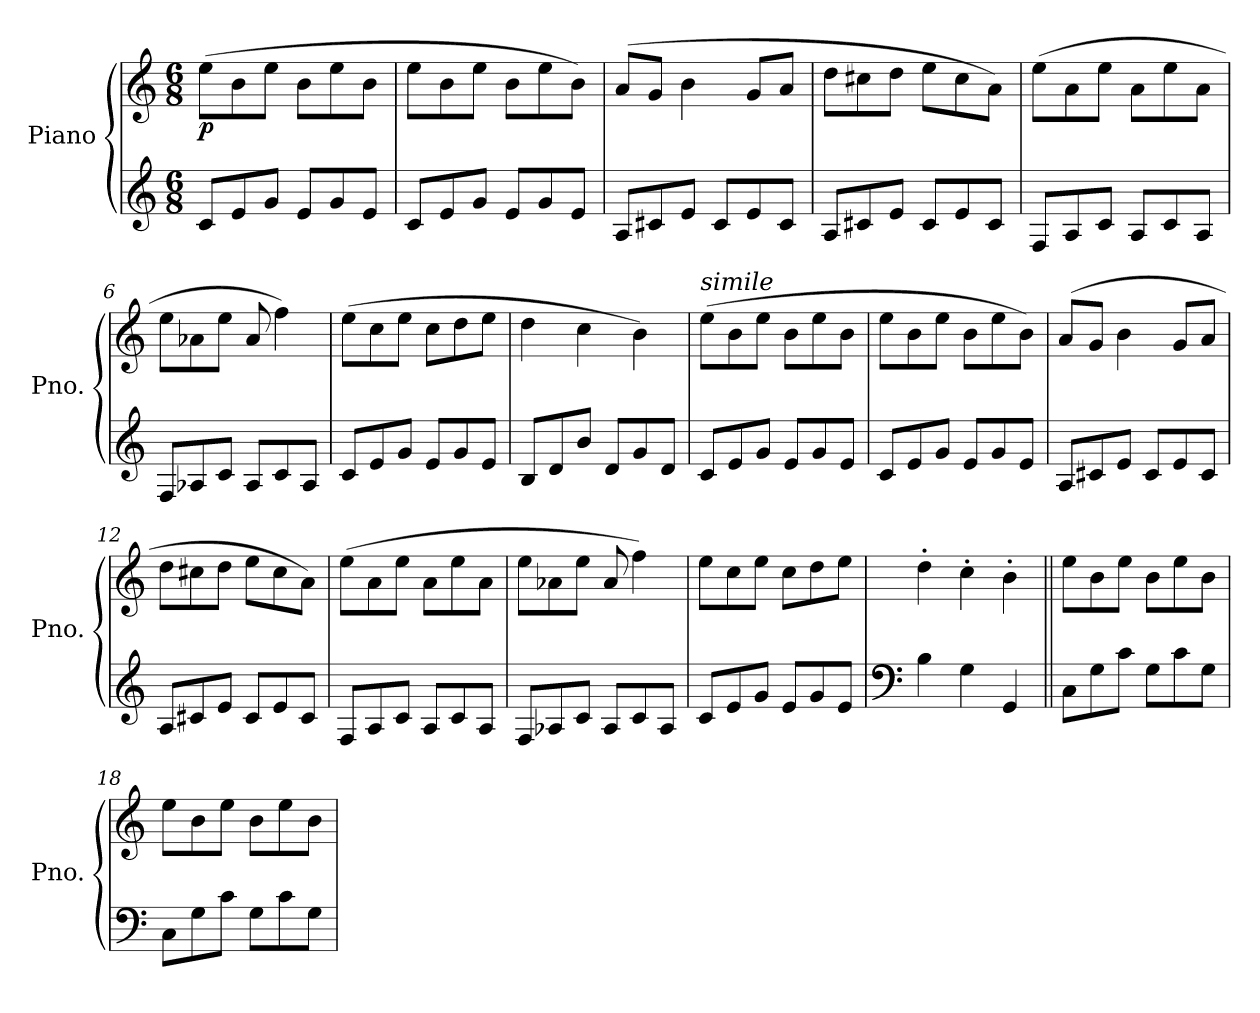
**kern	**kern	**dynam
*part1	*part1	*part1
*staff2	*staff1	*staff1/2
*I"Piano	*	*
*I'Pno.	*	*
*clefG2	*clefG2	*
*k[]	*k[]	*
*M6/8	*M6/8	*
*MM110	*MM110	*
=1	=1	=1
!	!	!LO:DY:b
8c/L	(8ee\L	p
8e/	8b\	.
8g/J	8ee\J	.
8e/L	8b\L	.
8g/	8ee\	.
8e/J	8b\J	.
=2	=2	=2
8c/L	8ee\L	.
8e/	8b\	.
8g/J	8ee\J	.
8e/L	8b\L	.
8g/	8ee\	.
8e/J	8b\J)	.
=3	=3	=3
8A/L	(8a/L	.
8c#X/	8g/J	.
8e/J	4b\	.
8c#/L	.	.
8e/	8g/L	.
8c#/J	8a/J	.
=4	=4	=4
8A/L	8dd\L	.
8c#X/	8cc#X\	.
8e/J	8dd\J	.
8c#/L	8ee\L	.
8e/	8cc#\	.
8c#/J	8a\J)	.
=5	=5	=5
8F/L	(8ee\L	.
8A/	8a\	.
8c/J	8ee\J	.
8A/L	8a\L	.
8c/	8ee\	.
8A/J	8a\J	.
!!LO:LB:g=z
=6	=6	=6
8F/L	8ee\L	.
8A-X/	8a-X\	.
8c/J	8ee\J	.
8A-/L	8a-/	.
8c/	4ff\)	.
8A-/J	.	.
=7	=7	=7
8c/L	(8ee\L	.
8e/	8cc\	.
8g/J	8ee\J	.
8e/L	8cc\L	.
8g/	8dd\	.
8e/J	8ee\J	.
=8	=8	=8
8B/L	4dd\	.
8d/	.	.
8b/J	4cc\	.
8d/L	.	.
8g/	4b\)	.
8d/J	.	.
=9	=9	=9
!	!LO:TX:a:i:t=simile	!
8c/L	(8ee\L	.
8e/	8b\	.
8g/J	8ee\J	.
8e/L	8b\L	.
8g/	8ee\	.
8e/J	8b\J	.
=10	=10	=10
8c/L	8ee\L	.
8e/	8b\	.
8g/J	8ee\J	.
8e/L	8b\L	.
8g/	8ee\	.
8e/J	8b\J)	.
=11	=11	=11
8A/L	(8a/L	.
8c#X/	8g/J	.
8e/J	4b\	.
8c#/L	.	.
8e/	8g/L	.
8c#/J	8a/J	.
!!LO:LB:g=z
=12	=12	=12
8A/L	8dd\L	.
8c#X/	8cc#X\	.
8e/J	8dd\J	.
8c#/L	8ee\L	.
8e/	8cc#\	.
8c#/J	8a\J)	.
=13	=13	=13
8F/L	(8ee\L	.
8A/	8a\	.
8c/J	8ee\J	.
8A/L	8a\L	.
8c/	8ee\	.
8A/J	8a\J	.
=14	=14	=14
8F/L	8ee\L	.
8A-X/	8a-X\	.
8c/J	8ee\J	.
8A-/L	8a-/	.
8c/	4ff\)	.
8A-/J	.	.
=15	=15	=15
8c/L	8ee\L	.
8e/	8cc\	.
8g/J	8ee\J	.
8e/L	8cc\L	.
8g/	8dd\	.
8e/J	8ee\J	.
=16	=16	=16
*clefF4	*	*
4B\	4dd'\	.
4G\	4cc'\	.
4GG/	4b'\	.
=17||	=17||	=17||
8C\L	8ee\L	.
8G\	8b\	.
8c\J	8ee\J	.
8G\L	8b\L	.
8c\	8ee\	.
8G\J	8b\J	.
!!LO:LB:g=z
=18	=18	=18
8C\L	8ee\L	.
8G\	8b\	.
8c\J	8ee\J	.
8G\L	8b\L	.
8c\	8ee\	.
8G\J	8b\J	.
=	=	=
*-	*-	*-
